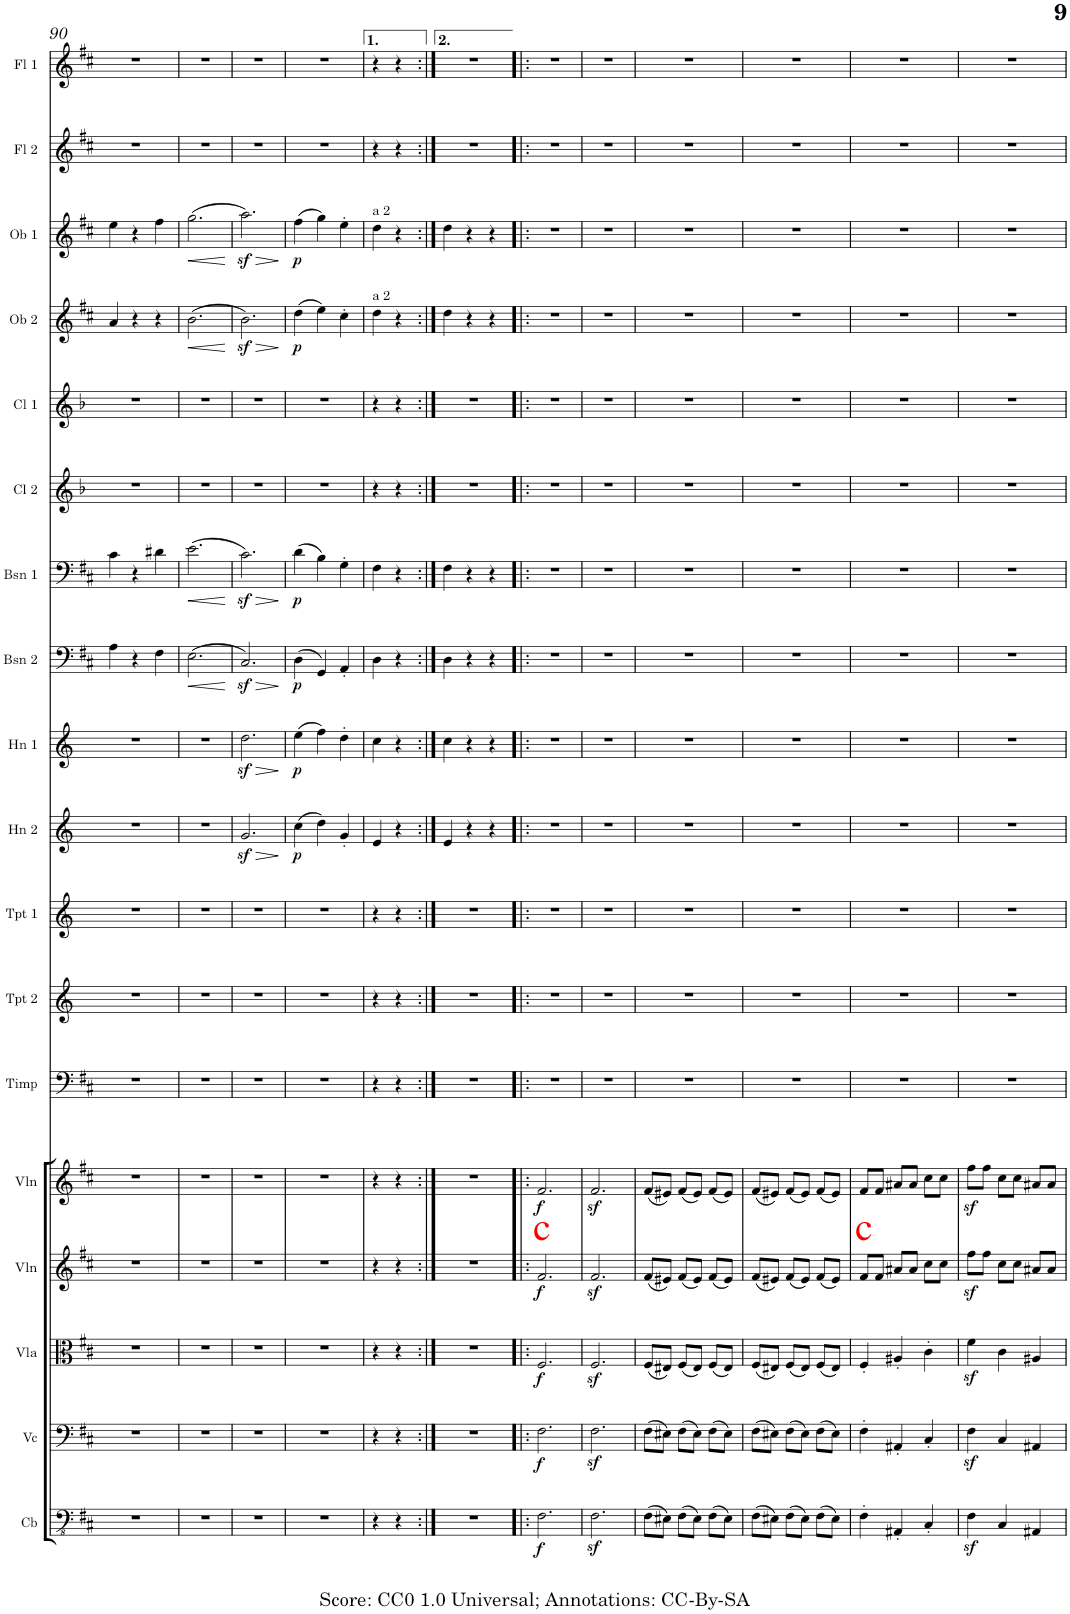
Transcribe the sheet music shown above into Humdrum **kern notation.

**kern	**dynam	**kern	**dynam	**kern	**dynam	**kern	**dynam	**kern	**text	**dynam	**kern	**kern	**kern	**kern	**dynam	**kern	**dynam	**kern	**dynam	**kern	**dynam	**kern	**kern	**kern	**dynam	**kern	**dynam	**kern	**kern
*part18	*part18	*part17	*part17	*part16	*part16	*part15	*part15	*part14	*part14	*part14	*part13	*part12	*part11	*part10	*part10	*part9	*part9	*part8	*part8	*part7	*part7	*part6	*part5	*part4	*part4	*part3	*part3	*part2	*part1
*staff18	*staff18	*staff17	*staff17	*staff16	*staff16	*staff15	*staff15	*staff14	*staff14	*staff14	*staff13	*staff12	*staff11	*staff10	*staff10	*staff9	*staff9	*staff8	*staff8	*staff7	*staff7	*staff6	*staff5	*staff4	*staff4	*staff3	*staff3	*staff2	*staff1
*I"Contrabass	*	*I"Violoncello	*	*I"Viola	*	*I"Violin	*	*I"Violin	*	*	*I"Timpani	*I"D Trumpet 2	*I"D Trumpet 1	*I"D Horn 2	*	*I"D Horn 1	*	*I"Bassoon 2	*	*I"Bassoon 1	*	*I"A Clarinet 2	*I"A Clarinet 1	*I"Oboe 2	*	*I"Oboe 1	*	*I"Flute 2	*I"Flute 1
*I'Cb	*	*I'Vc	*	*I'Vla	*	*I'Vln	*	*I'Vln	*	*	*I'Timp	*I'Tpt 2	*I'Tpt 1	*I'Hn 2	*	*I'Hn 1	*	*I'Bsn 2	*	*I'Bsn 1	*	*I'Cl 2	*I'Cl 1	*I'Ob 2	*	*I'Ob 1	*	*I'Fl 2	*I'Fl 1
!!LO:PB:g=z
*clefFv4	*	*clefF4	*	*clefC3	*	*clefG2	*	*clefG2	*	*	*clefF4	*clefG2	*clefG2	*clefG2	*	*clefG2	*	*clefF4	*	*clefF4	*	*clefG2	*clefG2	*clefG2	*	*clefG2	*	*clefG2	*clefG2
*	*	*	*	*	*	*	*	*	*	*	*	*Trd-1c-2	*Trd-1c-2	*Trd6c10	*	*Trd6c10	*	*	*	*	*	*Trd2c3	*Trd2c3	*	*	*	*	*	*
*k[f#c#]	*	*k[f#c#]	*	*k[f#c#]	*	*k[f#c#]	*	*k[f#c#]	*	*	*k[f#c#]	*k[]	*k[]	*k[]	*	*k[]	*	*k[f#c#]	*	*k[f#c#]	*	*k[b-]	*k[b-]	*k[f#c#]	*	*k[f#c#]	*	*k[f#c#]	*k[f#c#]
*M3/4	*	*M3/4	*	*M3/4	*	*M3/4	*	*M3/4	*	*	*M3/4	*M3/4	*M3/4	*M3/4	*	*M3/4	*	*M3/4	*	*M3/4	*	*M3/4	*M3/4	*M3/4	*	*M3/4	*	*M3/4	*M3/4
=90	=90	=90	=90	=90	=90	=90	=90	=90	=90	=90	=90	=90	=90	=90	=90	=90	=90	=90	=90	=90	=90	=90	=90	=90	=90	=90	=90	=90	=90
2.r	.	2.r	.	2.r	.	2.r	.	2.r	.	.	2.r	2.r	2.r	2.r	.	2.r	.	4A\	.	4c#\	.	2.r	2.r	4a/	.	4ee\	.	2.r	2.r
.	.	.	.	.	.	.	.	.	.	.	.	.	.	.	.	.	.	4r	.	4r	.	.	.	4r	.	4r	.	.	.
.	.	.	.	.	.	.	.	.	.	.	.	.	.	.	.	.	.	4F#\	.	4d#X\	.	.	.	4r	.	4ff#\	.	.	.
=91	=91	=91	=91	=91	=91	=91	=91	=91	=91	=91	=91	=91	=91	=91	=91	=91	=91	=91	=91	=91	=91	=91	=91	=91	=91	=91	=91	=91	=91
!	!	!	!	!	!	!	!	!	!	!	!	!	!	!	!	!	!	!	!LO:HP:b	!	!LO:HP:b	!	!	!	!LO:HP:b	!	!LO:HP:b	!	!
2.r	.	2.r	.	2.r	.	2.r	.	2.r	.	.	2.r	2.r	2.r	2.r	.	2.r	.	(2.E\	<	(2.e\	<	2.r	2.r	(2.b\	<	(2.gg\	<	2.r	2.r
.	.	.	.	.	.	.	.	.	.	.	.	.	.	.	.	.	.	.	[	.	[	.	.	.	[	.	[	.	.
=92	=92	=92	=92	=92	=92	=92	=92	=92	=92	=92	=92	=92	=92	=92	=92	=92	=92	=92	=92	=92	=92	=92	=92	=92	=92	=92	=92	=92	=92
!	!	!	!	!	!	!	!	!	!	!	!	!	!	!	!LO:HP:b	!	!LO:HP:b	!	!LO:HP:b	!	!LO:HP:b	!	!	!	!LO:HP:b	!	!LO:HP:b	!	!
2.r	.	2.r	.	2.r	.	2.r	.	2.r	.	.	2.r	2.r	2.r	2.gz</	>	2.ddz<\	>	2.C#z</)	>	2.c#z<\)	>	2.r	2.r	2.bz<\)	>	2.aaz<\)	>	2.r	2.r
.	.	.	.	.	.	.	.	.	.	.	.	.	.	.	]	.	]	.	]	.	]	.	.	.	]	.	]	.	.
=93	=93	=93	=93	=93	=93	=93	=93	=93	=93	=93	=93	=93	=93	=93	=93	=93	=93	=93	=93	=93	=93	=93	=93	=93	=93	=93	=93	=93	=93
!	!	!	!	!	!	!	!	!	!	!	!	!	!	!	!LO:DY:b	!	!LO:DY:b	!	!LO:DY:b	!	!LO:DY:b	!	!	!	!LO:DY:b	!	!LO:DY:b	!	!
2.r	.	2.r	.	2.r	.	2.r	.	2.r	.	.	2.r	2.r	2.r	(4cc\	p	(4ee\	p	(4D\	p	(4d\	p	2.r	2.r	(4dd\	p	(4ff#\	p	2.r	2.r
.	.	.	.	.	.	.	.	.	.	.	.	.	.	4dd\)	.	4ff\)	.	4GG/)	.	4B\)	.	.	.	4ee\)	.	4gg\)	.	.	.
.	.	.	.	.	.	.	.	.	.	.	.	.	.	4g'/	.	4dd'\	.	4AA'/	.	4G'\	.	.	.	4cc#'\	.	4ee'\	.	.	.
=94	=94	=94	=94	=94	=94	=94	=94	=94	=94	=94	=94	=94	=94	=94	=94	=94	=94	=94	=94	=94	=94	=94	=94	=94	=94	=94	=94	=94	=94
!	!	!	!	!	!	!	!	!	!	!	!	!	!	!	!	!	!	!	!	!	!	!	!	!	!	!LO:TX:a:t=a 2	!	!	!
!	!	!	!	!	!	!	!	!	!	!	!	!	!	!	!	!	!	!	!	!	!	!	!	!LO:TX:a:t=a 2	!	!	!	!	!
4r	.	4r	.	4r	.	4r	.	4r	.	.	4r	4r	4r	4e/	.	4cc\	.	4D\	.	4F#\	.	4r	4r	4dd\	.	4dd\	.	4r	4r
4r	.	4r	.	4r	.	4r	.	4r	.	.	4r	4r	4r	4r	.	4r	.	4r	.	4r	.	4r	4r	4r	.	4r	.	4r	4r
=95:|!	=95:|!	=95:|!	=95:|!	=95:|!	=95:|!	=95:|!	=95:|!	=95:|!	=95:|!	=95:|!	=95:|!	=95:|!	=95:|!	=95:|!	=95:|!	=95:|!	=95:|!	=95:|!	=95:|!	=95:|!	=95:|!	=95:|!	=95:|!	=95:|!	=95:|!	=95:|!	=95:|!	=95:|!	=95:|!
2.r	.	2.r	.	2.r	.	2.r	.	2.r	.	.	2.r	2.r	2.r	4e/	.	4cc\	.	4D\	.	4F#\	.	2.r	2.r	4dd\	.	4dd\	.	2.r	2.r
.	.	.	.	.	.	.	.	.	.	.	.	.	.	4r	.	4r	.	4r	.	4r	.	.	.	4r	.	4r	.	.	.
.	.	.	.	.	.	.	.	.	.	.	.	.	.	4r	.	4r	.	4r	.	4r	.	.	.	4r	.	4r	.	.	.
=96!|:	=96!|:	=96!|:	=96!|:	=96!|:	=96!|:	=96!|:	=96!|:	=96!|:	=96!|:	=96!|:	=96!|:	=96!|:	=96!|:	=96!|:	=96!|:	=96!|:	=96!|:	=96!|:	=96!|:	=96!|:	=96!|:	=96!|:	=96!|:	=96!|:	=96!|:	=96!|:	=96!|:	=96!|:	=96!|:
!	!LO:DY:b	!	!LO:DY:b	!	!LO:DY:b	!	!LO:DY:b	!	!LO:LY:b:color=#FF0000	!LO:DY:b	!	!	!	!	!	!	!	!	!	!	!	!	!	!	!	!	!	!	!
2.FF#\	f	2.F#\	f	2.F#/	f	2.f#/	f	2.f#/	c	f	2.r	2.r	2.r	2.r	.	2.r	.	2.r	.	2.r	.	2.r	2.r	2.r	.	2.r	.	2.r	2.r
=97	=97	=97	=97	=97	=97	=97	=97	=97	=97	=97	=97	=97	=97	=97	=97	=97	=97	=97	=97	=97	=97	=97	=97	=97	=97	=97	=97	=97	=97
2.FF#z<\	.	2.F#z<\	.	2.F#z</	.	2.f#z</	.	2.f#z</	.	.	2.r	2.r	2.r	2.r	.	2.r	.	2.r	.	2.r	.	2.r	2.r	2.r	.	2.r	.	2.r	2.r
=98	=98	=98	=98	=98	=98	=98	=98	=98	=98	=98	=98	=98	=98	=98	=98	=98	=98	=98	=98	=98	=98	=98	=98	=98	=98	=98	=98	=98	=98
(8FF#\L	.	(8F#\L	.	(8F#/L	.	(8f#/L	.	(8f#/L	.	.	2.r	2.r	2.r	2.r	.	2.r	.	2.r	.	2.r	.	2.r	2.r	2.r	.	2.r	.	2.r	2.r
8EE#X\J)	.	8E#X\J)	.	8E#X/J)	.	8e#X/J)	.	8e#X/J)	.	.	.	.	.	.	.	.	.	.	.	.	.	.	.	.	.	.	.	.	.
(8FF#\L	.	(8F#\L	.	(8F#/L	.	(8f#/L	.	(8f#/L	.	.	.	.	.	.	.	.	.	.	.	.	.	.	.	.	.	.	.	.	.
8EE#\J)	.	8E#\J)	.	8E#/J)	.	8e#/J)	.	8e#/J)	.	.	.	.	.	.	.	.	.	.	.	.	.	.	.	.	.	.	.	.	.
(8FF#\L	.	(8F#\L	.	(8F#/L	.	(8f#/L	.	(8f#/L	.	.	.	.	.	.	.	.	.	.	.	.	.	.	.	.	.	.	.	.	.
8EE#\J)	.	8E#\J)	.	8E#/J)	.	8e#/J)	.	8e#/J)	.	.	.	.	.	.	.	.	.	.	.	.	.	.	.	.	.	.	.	.	.
=99	=99	=99	=99	=99	=99	=99	=99	=99	=99	=99	=99	=99	=99	=99	=99	=99	=99	=99	=99	=99	=99	=99	=99	=99	=99	=99	=99	=99	=99
(8FF#\L	.	(8F#\L	.	(8F#/L	.	(8f#/L	.	(8f#/L	.	.	2.r	2.r	2.r	2.r	.	2.r	.	2.r	.	2.r	.	2.r	2.r	2.r	.	2.r	.	2.r	2.r
8EE#X\J)	.	8E#X\J)	.	8E#X/J)	.	8e#X/J)	.	8e#X/J)	.	.	.	.	.	.	.	.	.	.	.	.	.	.	.	.	.	.	.	.	.
(8FF#\L	.	(8F#\L	.	(8F#/L	.	(8f#/L	.	(8f#/L	.	.	.	.	.	.	.	.	.	.	.	.	.	.	.	.	.	.	.	.	.
8EE#\J)	.	8E#\J)	.	8E#/J)	.	8e#/J)	.	8e#/J)	.	.	.	.	.	.	.	.	.	.	.	.	.	.	.	.	.	.	.	.	.
(8FF#\L	.	(8F#\L	.	(8F#/L	.	(8f#/L	.	(8f#/L	.	.	.	.	.	.	.	.	.	.	.	.	.	.	.	.	.	.	.	.	.
8EE#\J)	.	8E#\J)	.	8E#/J)	.	8e#/J)	.	8e#/J)	.	.	.	.	.	.	.	.	.	.	.	.	.	.	.	.	.	.	.	.	.
=100	=100	=100	=100	=100	=100	=100	=100	=100	=100	=100	=100	=100	=100	=100	=100	=100	=100	=100	=100	=100	=100	=100	=100	=100	=100	=100	=100	=100	=100
!	!	!	!	!	!	!	!	!	!LO:LY:b:color=#FF0000	!	!	!	!	!	!	!	!	!	!	!	!	!	!	!	!	!	!	!	!
4FF#'\	.	4F#'\	.	4F#'/	.	8f#/L	.	8f#/L	c	.	2.r	2.r	2.r	2.r	.	2.r	.	2.r	.	2.r	.	2.r	2.r	2.r	.	2.r	.	2.r	2.r
.	.	.	.	.	.	8f#/J	.	8f#/J	.	.	.	.	.	.	.	.	.	.	.	.	.	.	.	.	.	.	.	.	.
4AAA#X'/	.	4AA#X'/	.	4A#X'/	.	8a#X/L	.	8a#X/L	.	.	.	.	.	.	.	.	.	.	.	.	.	.	.	.	.	.	.	.	.
.	.	.	.	.	.	8a#/J	.	8a#/J	.	.	.	.	.	.	.	.	.	.	.	.	.	.	.	.	.	.	.	.	.
4CC#'/	.	4C#'/	.	4c#'\	.	8cc#\L	.	8cc#\L	.	.	.	.	.	.	.	.	.	.	.	.	.	.	.	.	.	.	.	.	.
.	.	.	.	.	.	8cc#\J	.	8cc#\J	.	.	.	.	.	.	.	.	.	.	.	.	.	.	.	.	.	.	.	.	.
=101	=101	=101	=101	=101	=101	=101	=101	=101	=101	=101	=101	=101	=101	=101	=101	=101	=101	=101	=101	=101	=101	=101	=101	=101	=101	=101	=101	=101	=101
4FF#z<\	.	4F#z<\	.	4f#z<\	.	8ff#z<\L	.	8ff#z<\L	.	.	2.r	2.r	2.r	2.r	.	2.r	.	2.r	.	2.r	.	2.r	2.r	2.r	.	2.r	.	2.r	2.r
.	.	.	.	.	.	8ff#\J	.	8ff#\J	.	.	.	.	.	.	.	.	.	.	.	.	.	.	.	.	.	.	.	.	.
4CC#/	.	4C#/	.	4c#\	.	8cc#\L	.	8cc#\L	.	.	.	.	.	.	.	.	.	.	.	.	.	.	.	.	.	.	.	.	.
.	.	.	.	.	.	8cc#\J	.	8cc#\J	.	.	.	.	.	.	.	.	.	.	.	.	.	.	.	.	.	.	.	.	.
4AAA#X/	.	4AA#X/	.	4A#X/	.	8a#X/L	.	8a#X/L	.	.	.	.	.	.	.	.	.	.	.	.	.	.	.	.	.	.	.	.	.
.	.	.	.	.	.	8a#/J	.	8a#/J	.	.	.	.	.	.	.	.	.	.	.	.	.	.	.	.	.	.	.	.	.
=	=	=	=	=	=	=	=	=	=	=	=	=	=	=	=	=	=	=	=	=	=	=	=	=	=	=	=	=	=
*-	*-	*-	*-	*-	*-	*-	*-	*-	*-	*-	*-	*-	*-	*-	*-	*-	*-	*-	*-	*-	*-	*-	*-	*-	*-	*-	*-	*-	*-
